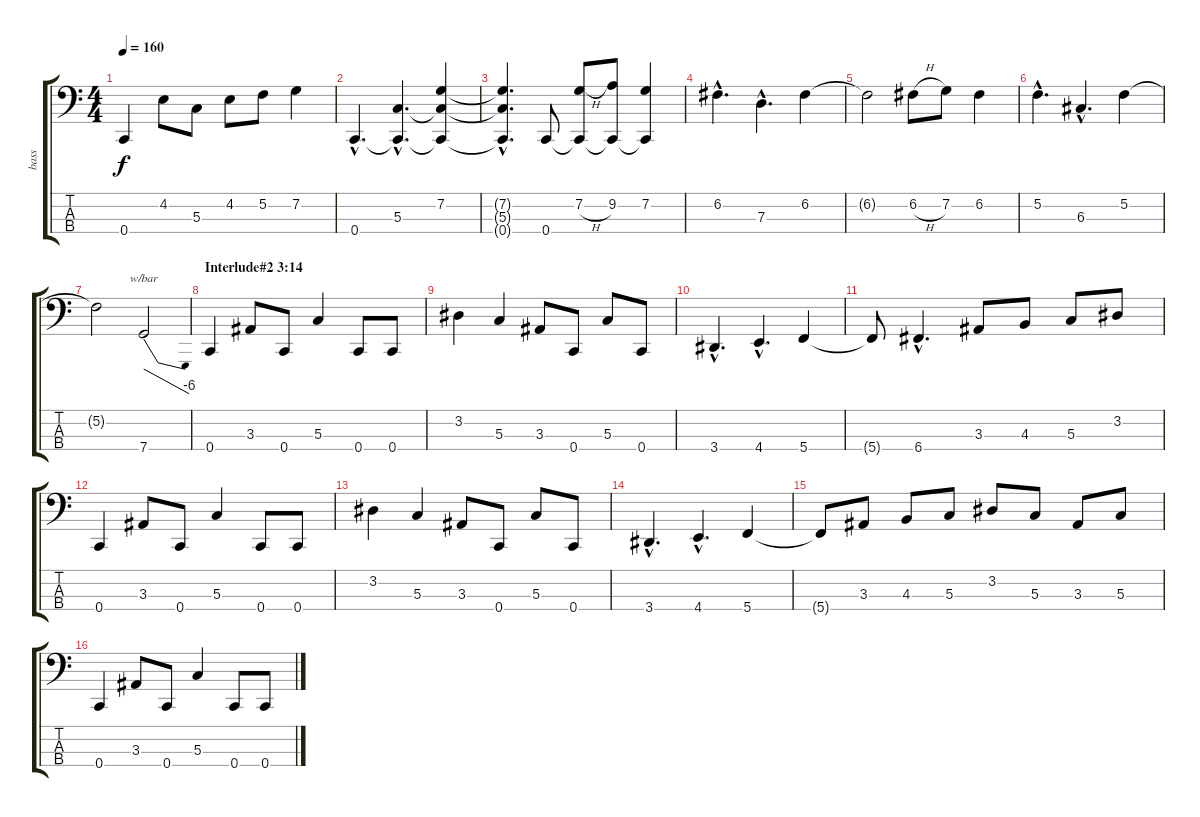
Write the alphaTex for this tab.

\track ("bass" "bass") {instrument electricbasspick}
\staff {score tabs}
\tuning (F2 C2 G1 C1) {hide}
\ts (4 4)
\tempo 160
\clef f4
\ks c
0.4{t}.4{dy f} 4.2.8 5.3.8 4.2.8 5.2.8 7.2.4 |
0.4{hac}.4{d} (5.3{hac} 0.4{hac t}).4{d} (7.2 5.3{t} 0.4{t}).4 |
(7.2{hac t} 5.3{hac t} 0.4{hac t}).4{d} 0.4.8 (7.2{h} 0.4{t}).8 (9.2 0.4{t}).8 (7.2 0.4{t}).4 |
6.2{hac}.4{d} 7.3{hac}.4{d} 6.2.4 |
6.2{t}.2 6.2{h}.8 7.2.8 6.2.4 |
5.2{hac}.4{d} 6.3{hac}.4{d} 5.2.4 |
5.2{t}.2 7.4.2{tbe (dive default 0 0 60 -24)} |
\section ("" "Interlude#2 3:14")
0.4.4 3.3.8 0.4.8 5.3.4 0.4.8 0.4.8 |
3.2.4 5.3.4 3.3.8 0.4.8 5.3.8 0.4.8 |
3.4{hac}.4{d} 4.4{hac}.4{d} 5.4.4 |
5.4{t}.8 6.4{hac}.4{d} 3.3.8 4.3.8 5.3.8 3.2.8 |
0.4.4 3.3.8 0.4.8 5.3.4 0.4.8 0.4.8 |
3.2.4 5.3.4 3.3.8 0.4.8 5.3.8 0.4.8 |
3.4{hac}.4{d} 4.4{hac}.4{d} 5.4.4 |
5.4{t}.8 3.3.8 4.3.8 5.3.8 3.2.8 5.3.8 3.3.8 5.3.8 |
0.4.4 3.3.8 0.4.8 5.3.4 0.4.8 0.4.8
